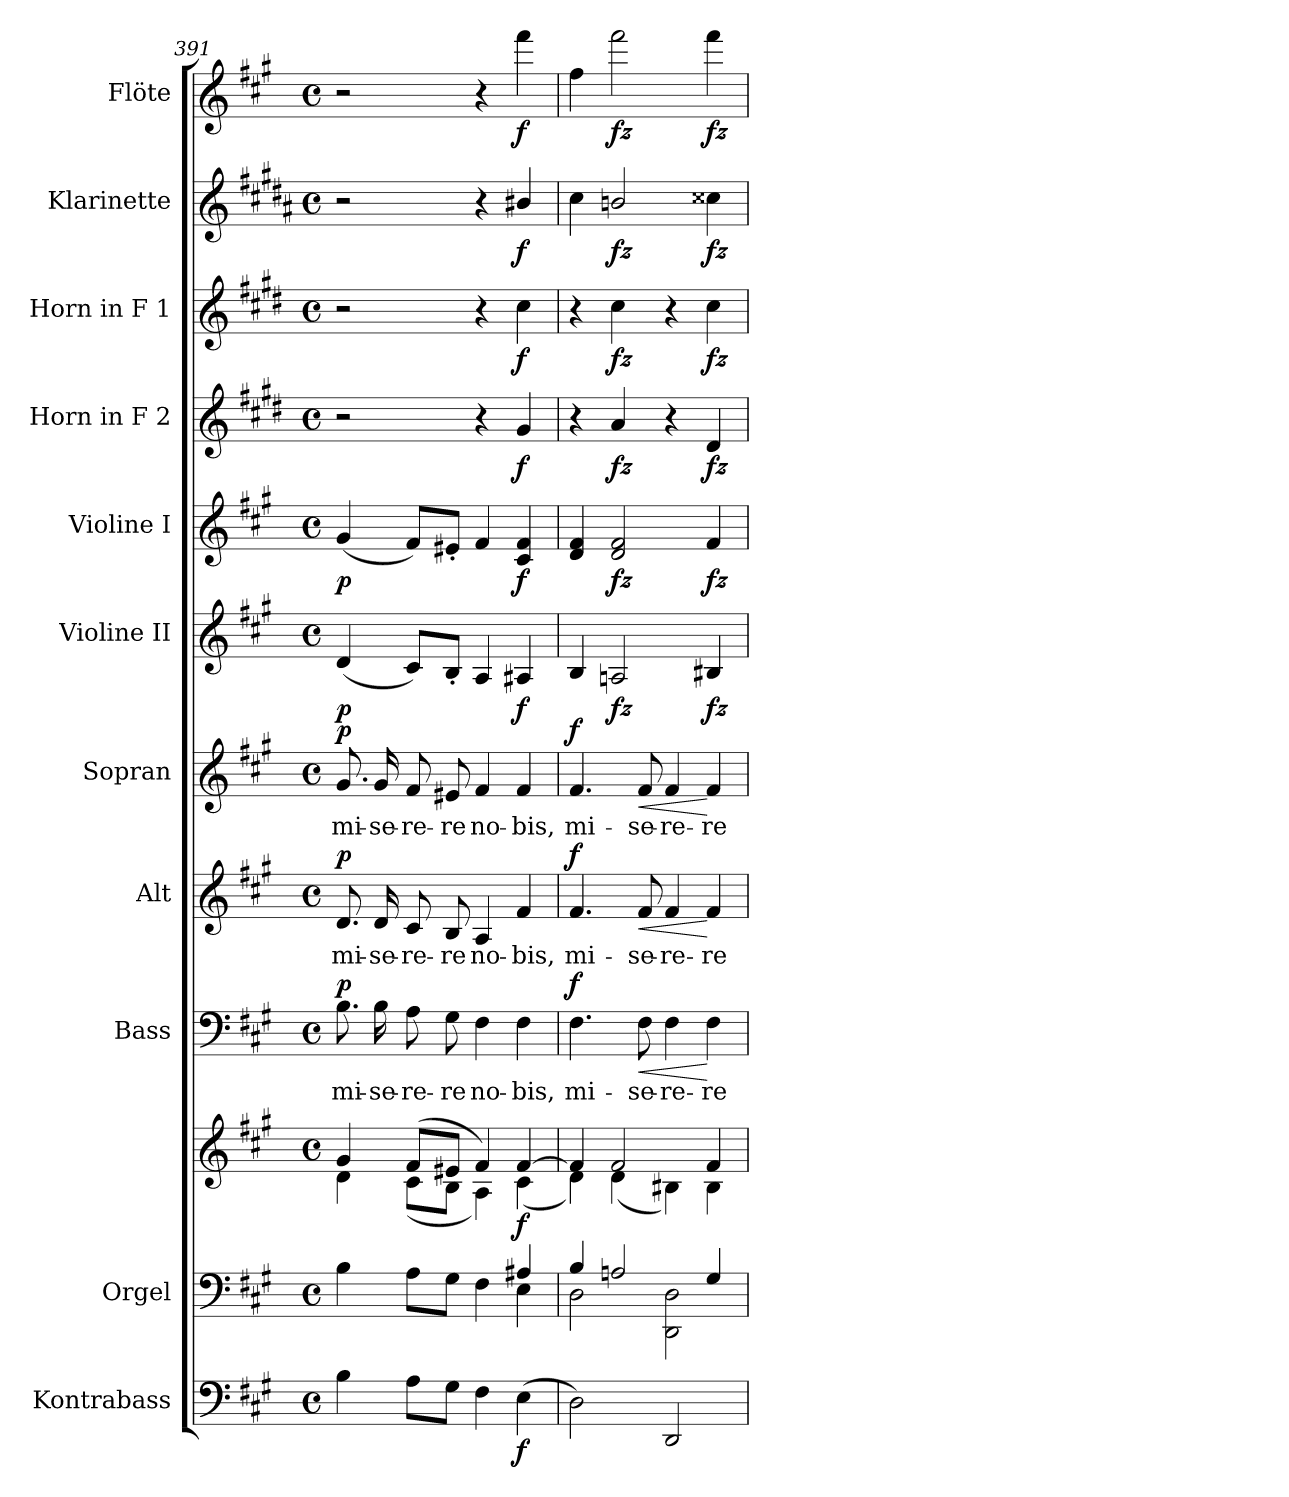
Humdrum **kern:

**kern	**dynam	**kern	**kern	**dynam	**kern	**text	**dynam	**kern	**text	**dynam	**kern	**text	**dynam	**kern	**dynam	**kern	**dynam	**kern	**dynam	**kern	**dynam	**kern	**dynam	**kern	**dynam
*part11	*part11	*part10	*part10	*part10	*part9	*part9	*part9	*part8	*part8	*part8	*part7	*part7	*part7	*part6	*part6	*part5	*part5	*part4	*part4	*part3	*part3	*part2	*part2	*part1	*part1
*staff12	*staff12	*staff11	*staff10	*staff10/11	*staff9	*staff9	*staff9	*staff8	*staff8	*staff8	*staff7	*staff7	*staff7	*staff6	*staff6	*staff5	*staff5	*staff4	*staff4	*staff3	*staff3	*staff2	*staff2	*staff1	*staff1
*I"Kontrabass	*	*I"Orgel	*	*	*I"Bass	*	*	*I"Alt	*	*	*I"Sopran	*	*	*I"Violine II	*	*I"Violine I	*	*I"Horn in F 2	*	*I"Horn in F 1	*	*I"Klarinette	*	*I"Flöte	*
*I'Kb.	*	*I'Org.	*	*	*I'B.	*	*	*I'A.	*	*	*I'S.	*	*	*I'Vl. II	*	*I'Vl. I	*	*	*	*	*	*I'Kl.	*	*I'Fl.	*
*clefF4	*	*clefF4	*clefG2	*	*clefF4	*	*	*clefG2	*	*	*clefG2	*	*	*clefG2	*	*clefG2	*	*clefG2	*	*clefG2	*	*clefG2	*	*clefG2	*
*ITrd7c12	*	*	*	*	*	*	*	*	*	*	*	*	*	*	*	*	*	*ITrd4c7	*	*ITrd4c7	*	*ITrd1c2	*	*	*
*k[f#c#g#]	*	*k[f#c#g#]	*k[f#c#g#]	*	*k[f#c#g#]	*	*	*k[f#c#g#]	*	*	*k[f#c#g#]	*	*	*k[f#c#g#]	*	*k[f#c#g#]	*	*k[f#c#g#]	*	*k[f#c#g#]	*	*k[f#c#g#]	*	*k[f#c#g#]	*
*A:	*	*A:	*A:	*	*A:	*	*	*A:	*	*	*A:	*	*	*A:	*	*A:	*	*A:	*	*A:	*	*A:	*	*A:	*
*M4/4	*	*M4/4	*M4/4	*	*M4/4	*	*	*M4/4	*	*	*M4/4	*	*	*M4/4	*	*M4/4	*	*M4/4	*	*M4/4	*	*M4/4	*	*M4/4	*
*met(c)	*	*met(c)	*met(c)	*	*met(c)	*	*	*met(c)	*	*	*met(c)	*	*	*met(c)	*	*met(c)	*	*met(c)	*	*met(c)	*	*met(c)	*	*met(c)	*
=391	=391	=391	=391	=391	=391	=391	=391	=391	=391	=391	=391	=391	=391	=391	=391	=391	=391	=391	=391	=391	=391	=391	=391	=391	=391
*	*	*^	*^	*	*	*	*	*	*	*	*	*	*	*	*	*	*	*	*	*	*	*	*	*	*
!	!	!	!	!	!	!	!	!LO:LY:b	!LO:DY:a	!	!LO:LY:b	!LO:DY:a	!	!LO:LY:b	!LO:DY:a	!	!LO:DY:b	!	!LO:DY:b	!	!	!	!	!	!	!	!
4BB\	.	4B\	2.ryy	4g#/	4d\	.	8.B\	mi-	p	8.d/	mi-	p	8.g#/	mi-	p	(<4d/	p	(<4g#/	p	2r	.	2r	.	2r	.	2r	.
!	!	!	!	!	!	!	!	!LO:LY:b	!	!	!LO:LY:b	!	!	!LO:LY:b	!	!	!	!	!	!	!	!	!	!	!	!	!
.	.	.	.	.	.	.	16B\	-se-	.	16d/	-se-	.	16g#/	-se-	.	.	.	.	.	.	.	.	.	.	.	.	.
!	!	!	!	!	!	!	!	!LO:LY:b	!	!	!LO:LY:b	!	!	!LO:LY:b	!	!	!	!	!	!	!	!	!	!	!	!	!
8AA\L	.	8A\L	.	(>8f#/L	(<8c#\L	.	8A\	-re-	.	8c#/	-re-	.	8f#/	-re-	.	8c#/L)	.	8f#/L)	.	.	.	.	.	.	.	.	.
!	!	!	!	!	!	!	!	!LO:LY:b	!	!	!LO:LY:b	!	!	!LO:LY:b	!	!	!	!	!	!	!	!	!	!	!	!	!
8GG#\J	.	8G#\J	.	8e#X/J	8B\J	.	8G#\	-re	.	8B/	-re	.	8e#X/	-re	.	8B'</J	.	8e#X'</J	.	.	.	.	.	.	.	.	.
!	!	!	!	!	!	!	!	!LO:LY:b	!	!	!LO:LY:b	!	!	!LO:LY:b	!	!	!	!	!	!	!	!	!	!	!	!	!
4FF#\	.	4F#\	.	4f#/)	4A\)	.	4F#\	no-	.	4A/	no-	.	4f#/	no-	.	4A/	.	4f#/	.	4r	.	4r	.	4r	.	4r	.
!	!LO:DY:b	!	!	!	!	!LO:DY:b	!	!LO:LY:b	!	!	!LO:LY:b	!	!	!LO:LY:b	!	!	!LO:DY:b	!	!LO:DY:b	!	!LO:DY:b	!	!LO:DY:b	!	!LO:DY:b	!	!LO:DY:b
(>4EE\	f	4A#X/	4E\	[>4f#/	(<4c#\	f	4F#\	-bis,	.	4f#/	-bis,	.	4f#/	-bis,	.	4A#X/	f	4c#/ 4f#/	f	4c#/	f	4f#\	f	4a#X/	f	4fff#\	f
=392	=392	=392	=392	=392	=392	=392	=392	=392	=392	=392	=392	=392	=392	=392	=392	=392	=392	=392	=392	=392	=392	=392	=392	=392	=392	=392	=392
!	!	!	!	!	!	!	!	!LO:LY:b	!LO:DY:a	!	!LO:LY:b	!LO:DY:a	!	!LO:LY:b	!LO:DY:a	!	!	!	!	!	!	!	!	!	!	!	!
2DD\)	.	4B/	2D\	4f#/]	4d\)	.	4.F#\	mi-	f	4.f#/	mi-	f	4.f#/	mi-	f	4B/	.	4d/ 4f#/	.	4r	.	4r	.	4b\	.	4ff#\	.
!	!	!	!	!	!	!	!	!	!	!	!	!	!	!	!	!	!LO:DY:b	!	!LO:DY:b	!	!LO:DY:b	!	!LO:DY:b	!	!LO:DY:b	!	!LO:DY:b
.	.	2An/	.	2f#/	(<4d\	.	.	.	.	.	.	.	.	.	.	2An/	fz	2d/ 2f#/	fz	4d/	fz	4f#\	fz	2an/	fz	2fff#\	fz
!	!	!	!	!	!	!	!	!LO:LY:b	!LO:HP:b	!	!LO:LY:b	!LO:HP:b	!	!LO:LY:b	!LO:HP:b	!	!	!	!	!	!	!	!	!	!	!	!
.	.	.	.	.	.	.	8F#\	-se-	<	8f#/	-se-	<	8f#/	-se-	<	.	.	.	.	.	.	.	.	.	.	.	.
!	!	!	!	!	!	!	!	!LO:LY:b	!	!	!LO:LY:b	!	!	!LO:LY:b	!	!	!	!	!	!	!	!	!	!	!	!	!
2DDD/	.	.	2DD\ 2D\	.	4B#X\)	.	4F#\	-re-	.	4f#/	-re-	.	4f#/	-re-	.	.	.	.	.	4r	.	4r	.	.	.	.	.
!	!	!	!	!	!	!	!	!LO:LY:b	!	!	!LO:LY:b	!	!	!LO:LY:b	!	!	!LO:DY:b	!	!LO:DY:b	!	!LO:DY:b	!	!LO:DY:b	!	!LO:DY:b	!	!LO:DY:b
.	.	4G#/	.	4f#/	4B#\	.	4F#\	-re	[	4f#/	-re	[	4f#/	-re	[	4B#X/	fz	4f#/	fz	4G#/	fz	4f#\	fz	4b#X\	fz	4fff#\	fz
*	*	*v	*v	*	*	*	*	*	*	*	*	*	*	*	*	*	*	*	*	*	*	*	*	*	*	*	*
*	*	*	*v	*v	*	*	*	*	*	*	*	*	*	*	*	*	*	*	*	*	*	*	*	*	*	*
=	=	=	=	=	=	=	=	=	=	=	=	=	=	=	=	=	=	=	=	=	=	=	=	=	=
*-	*-	*-	*-	*-	*-	*-	*-	*-	*-	*-	*-	*-	*-	*-	*-	*-	*-	*-	*-	*-	*-	*-	*-	*-	*-
